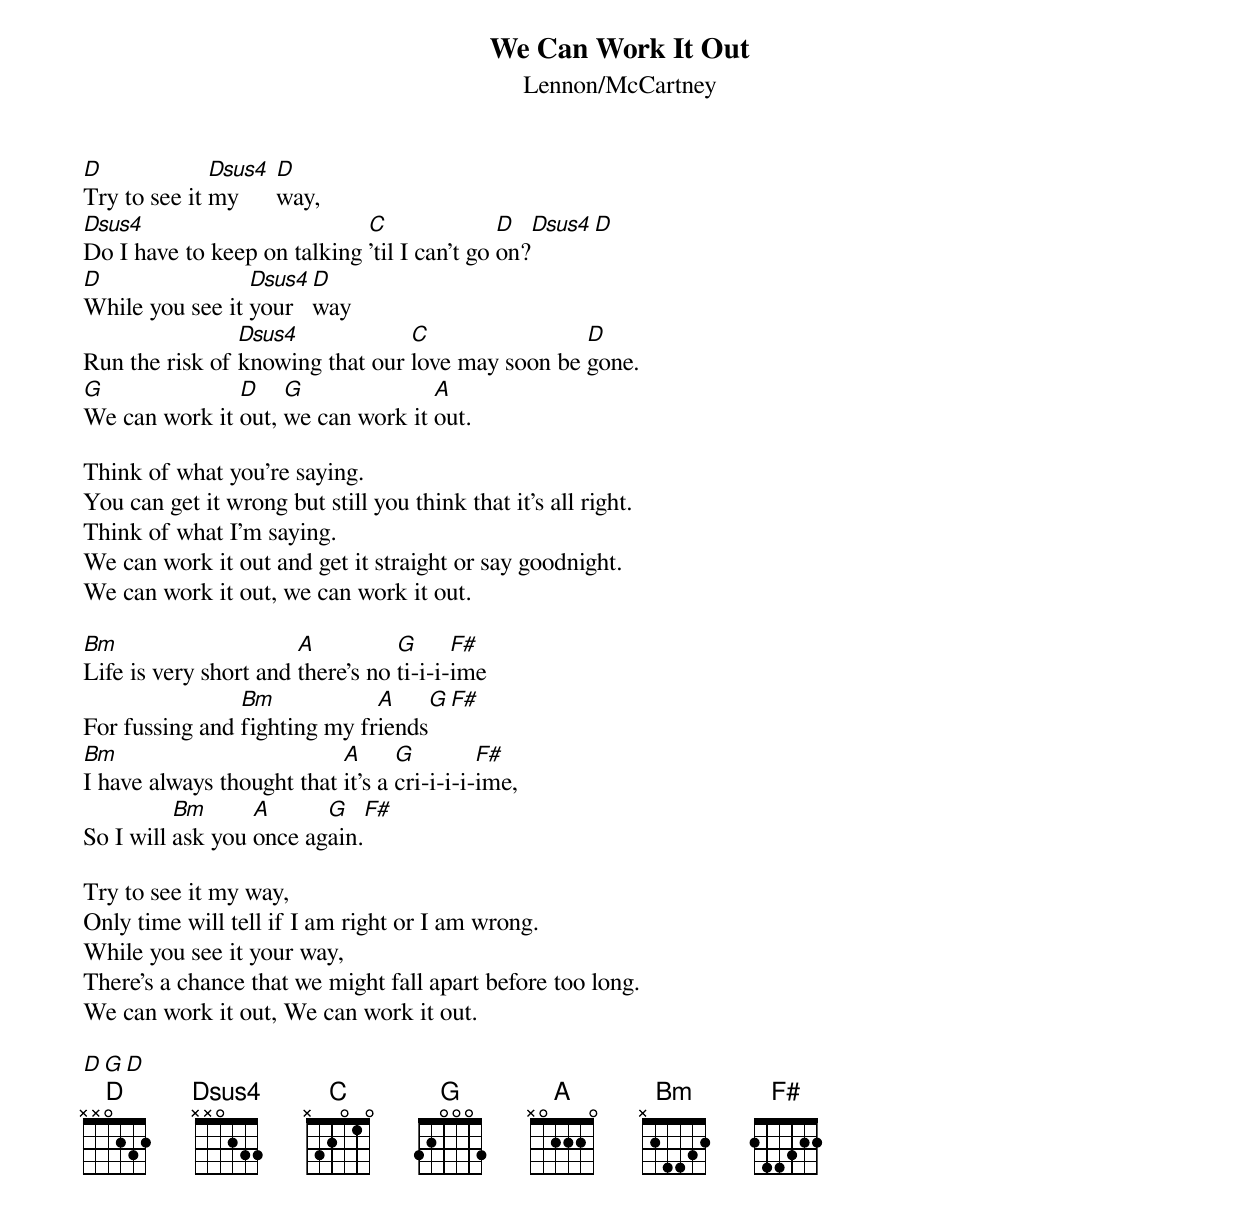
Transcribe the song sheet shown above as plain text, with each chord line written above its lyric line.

We Can Work It Out
Lennon/McCartney
D             Dsus4   D
Try to see it my      way,
Dsus4                        C               D   Dsus4  D
Do I have to keep on talking 'til I can't go on?
D                Dsus4  D
While you see it your   way
                Dsus4            C                D
Run the risk of knowing that our love may soon be gone.
G              D    G              A
We can work it out, we can work it out.

Think of what you're saying.
You can get it wrong but still you think that it's all right.
Think of what I'm saying.
We can work it out and get it straight or say goodnight.
We can work it out, we can work it out.

Bm                     A          G      F#
Life is very short and there's no ti-i-i-ime
                Bm            A          G     F#
For fussing and fighting my friends
Bm                         A      G         F#
I have always thought that it's a cri-i-i-i-ime,
          Bm      A      G      F#
So I will ask you once again.

Try to see it my way,
Only time will tell if I am right or I am wrong.
While you see it your way,
There's a chance that we might fall apart before too long.
We can work it out, We can work it out.

D     G     D
